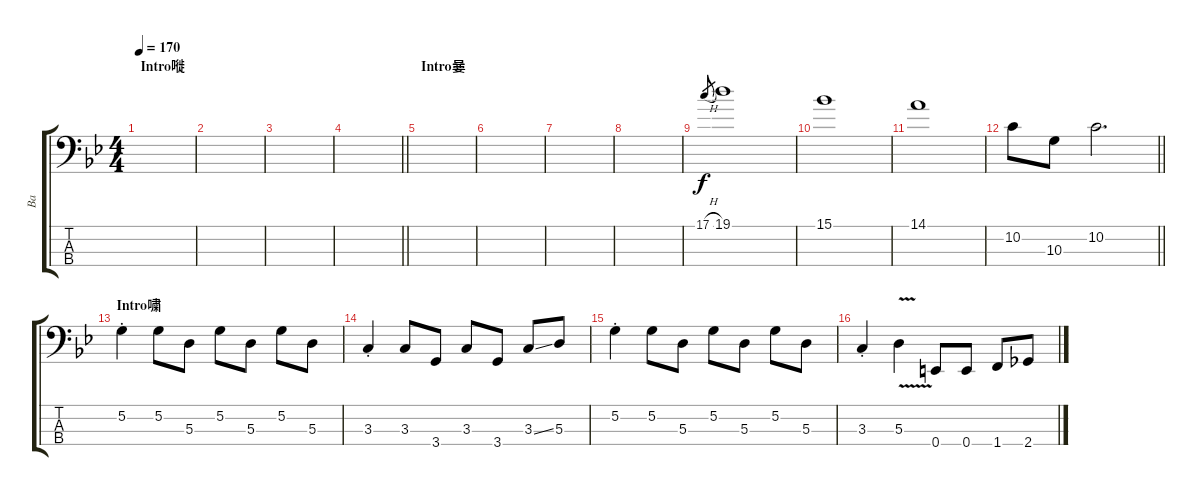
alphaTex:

\track ("Ba" "Ba") {instrument electricbassfinger}
\staff {score tabs}
\tuning (G2 D2 A1 E1) {hide}
\ts (4 4)
\section ("" "Intro嘥")
\tempo 170
\clef f4
\ks bb
|
|
|
\barLineRight lightlight
|
\section ("" "Intro嘦")
|
|
|
|
17.1{h}.8{gr} 19.1.1 |
15.1.1 |
14.1.1 |
\barLineRight lightlight
10.2.8 10.3.8 10.2.2{d} |
\section ("" "Intro嘨")
5.2{st}.4 5.2.8 5.3.8 5.2.8 5.3.8 5.2.8 5.3.8 |
3.3{st}.4 3.3.8 3.4.8 3.3.8 3.4.8 3.3{ss}.8 5.3.8 |
5.2{st}.4 5.2.8 5.3.8 5.2.8 5.3.8 5.2.8 5.3.8 |
3.3{st}.4 5.3{v}.4 0.4.8 0.4.8 1.4.8 2.4.8
